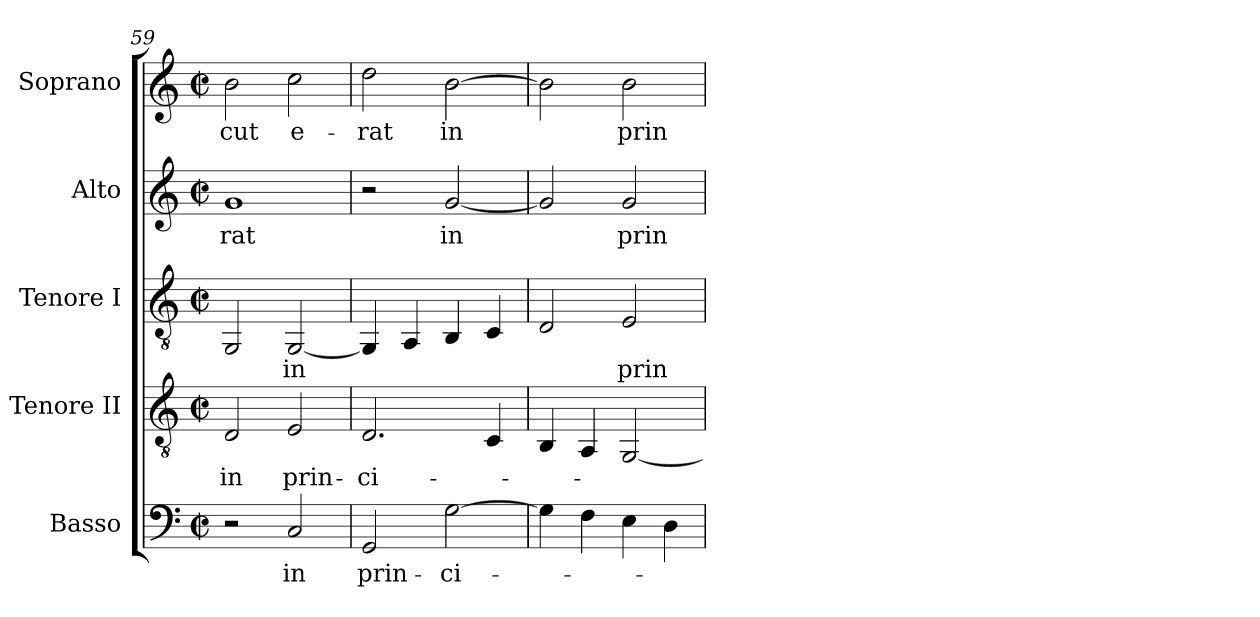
**kern	**text	**kern	**text	**kern	**text	**kern	**text	**kern	**text
*part5	*part5	*part4	*part4	*part3	*part3	*part2	*part2	*part1	*part1
*staff5	*staff5	*staff4	*staff4	*staff3	*staff3	*staff2	*staff2	*staff1	*staff1
*I"Basso	*	*I"Tenore II	*	*I"Tenore I	*	*I"Alto	*	*I"Soprano	*
*I'B.	*	*I'T.	*	*I'T.	*	*I'A.	*	*I'S.	*
*clefF4	*	*clefGv2	*	*clefGv2	*	*clefG2	*	*clefG2	*
*k[]	*	*k[]	*	*k[]	*	*k[]	*	*k[]	*
*C:	*	*C:	*	*C:	*	*C:	*	*C:	*
*M2/2	*	*M2/2	*	*M2/2	*	*M2/2	*	*M2/2	*
*met(c|)	*	*met(c|)	*	*met(c|)	*	*met(c|)	*	*met(c|)	*
=59	=59	=59	=59	=59	=59	=59	=59	=59	=59
!	!	!	!LO:LY:b:color=#000000	!	!	!	!	!	!
!	!	!	!	!	!	!	!LO:LY:b:color=#000000	!	!
!	!	!	!	!	!	!	!	!	!LO:LY:b:color=#000000
2r	.	2Di/	in	2GGi/	.	1gi	-rat	2bi\	-cut
!	!LO:LY:b:color=#000000	!	!	!	!	!	!	!	!
!	!	!	!LO:LY:b:color=#000000	!	!	!	!	!	!
!	!	!	!	!	!LO:LY:b:color=#000000	!	!	!	!
!	!	!	!	!	!	!	!	!	!LO:LY:b:color=#000000
2Ci/	in	2Ei/	prin-	[<2GGi/	in	.	.	2cci\	e-
=60	=60	=60	=60	=60	=60	=60	=60	=60	=60
!	!LO:LY:b:color=#000000	!	!	!	!	!	!	!	!
!	!	!	!LO:LY:b:color=#000000	!	!	!	!	!	!
!	!	!	!	!	!	!	!	!	!LO:LY:b:color=#000000
2GGi/	prin-	2.Di/	-ci-	4GGi/]	.	2r	.	2ddi\	-rat
.	.	.	.	4AAi/	.	.	.	.	.
!	!LO:LY:b:color=#000000	!	!	!	!	!	!	!	!
!	!	!	!	!	!	!	!LO:LY:b:color=#000000	!	!
!	!	!	!	!	!	!	!	!	!LO:LY:b:color=#000000
[>2Gi\	-ci-	.	.	4BBi/	.	[<2gi/	in	[>2bi\	in
.	.	4Ci/	.	4Ci/	.	.	.	.	.
=61	=61	=61	=61	=61	=61	=61	=61	=61	=61
4Gi\]	.	4BBi/	.	2Di/	.	2gi/]	.	2bi\]	.
4Fi\	.	4AAi/	.	.	.	.	.	.	.
!	!	!	!	!	!LO:LY:b:color=#000000	!	!	!	!
!	!	!	!	!	!	!	!LO:LY:b:color=#000000	!	!
!	!	!	!	!	!	!	!	!	!LO:LY:b:color=#000000
4Ei\	.	[<2GGi/	.	2Ei/	prin-	2gi/	prin-	2bi\	prin-
4Di\	.	.	.	.	.	.	.	.	.
=	=	=	=	=	=	=	=	=	=
*-	*-	*-	*-	*-	*-	*-	*-	*-	*-
